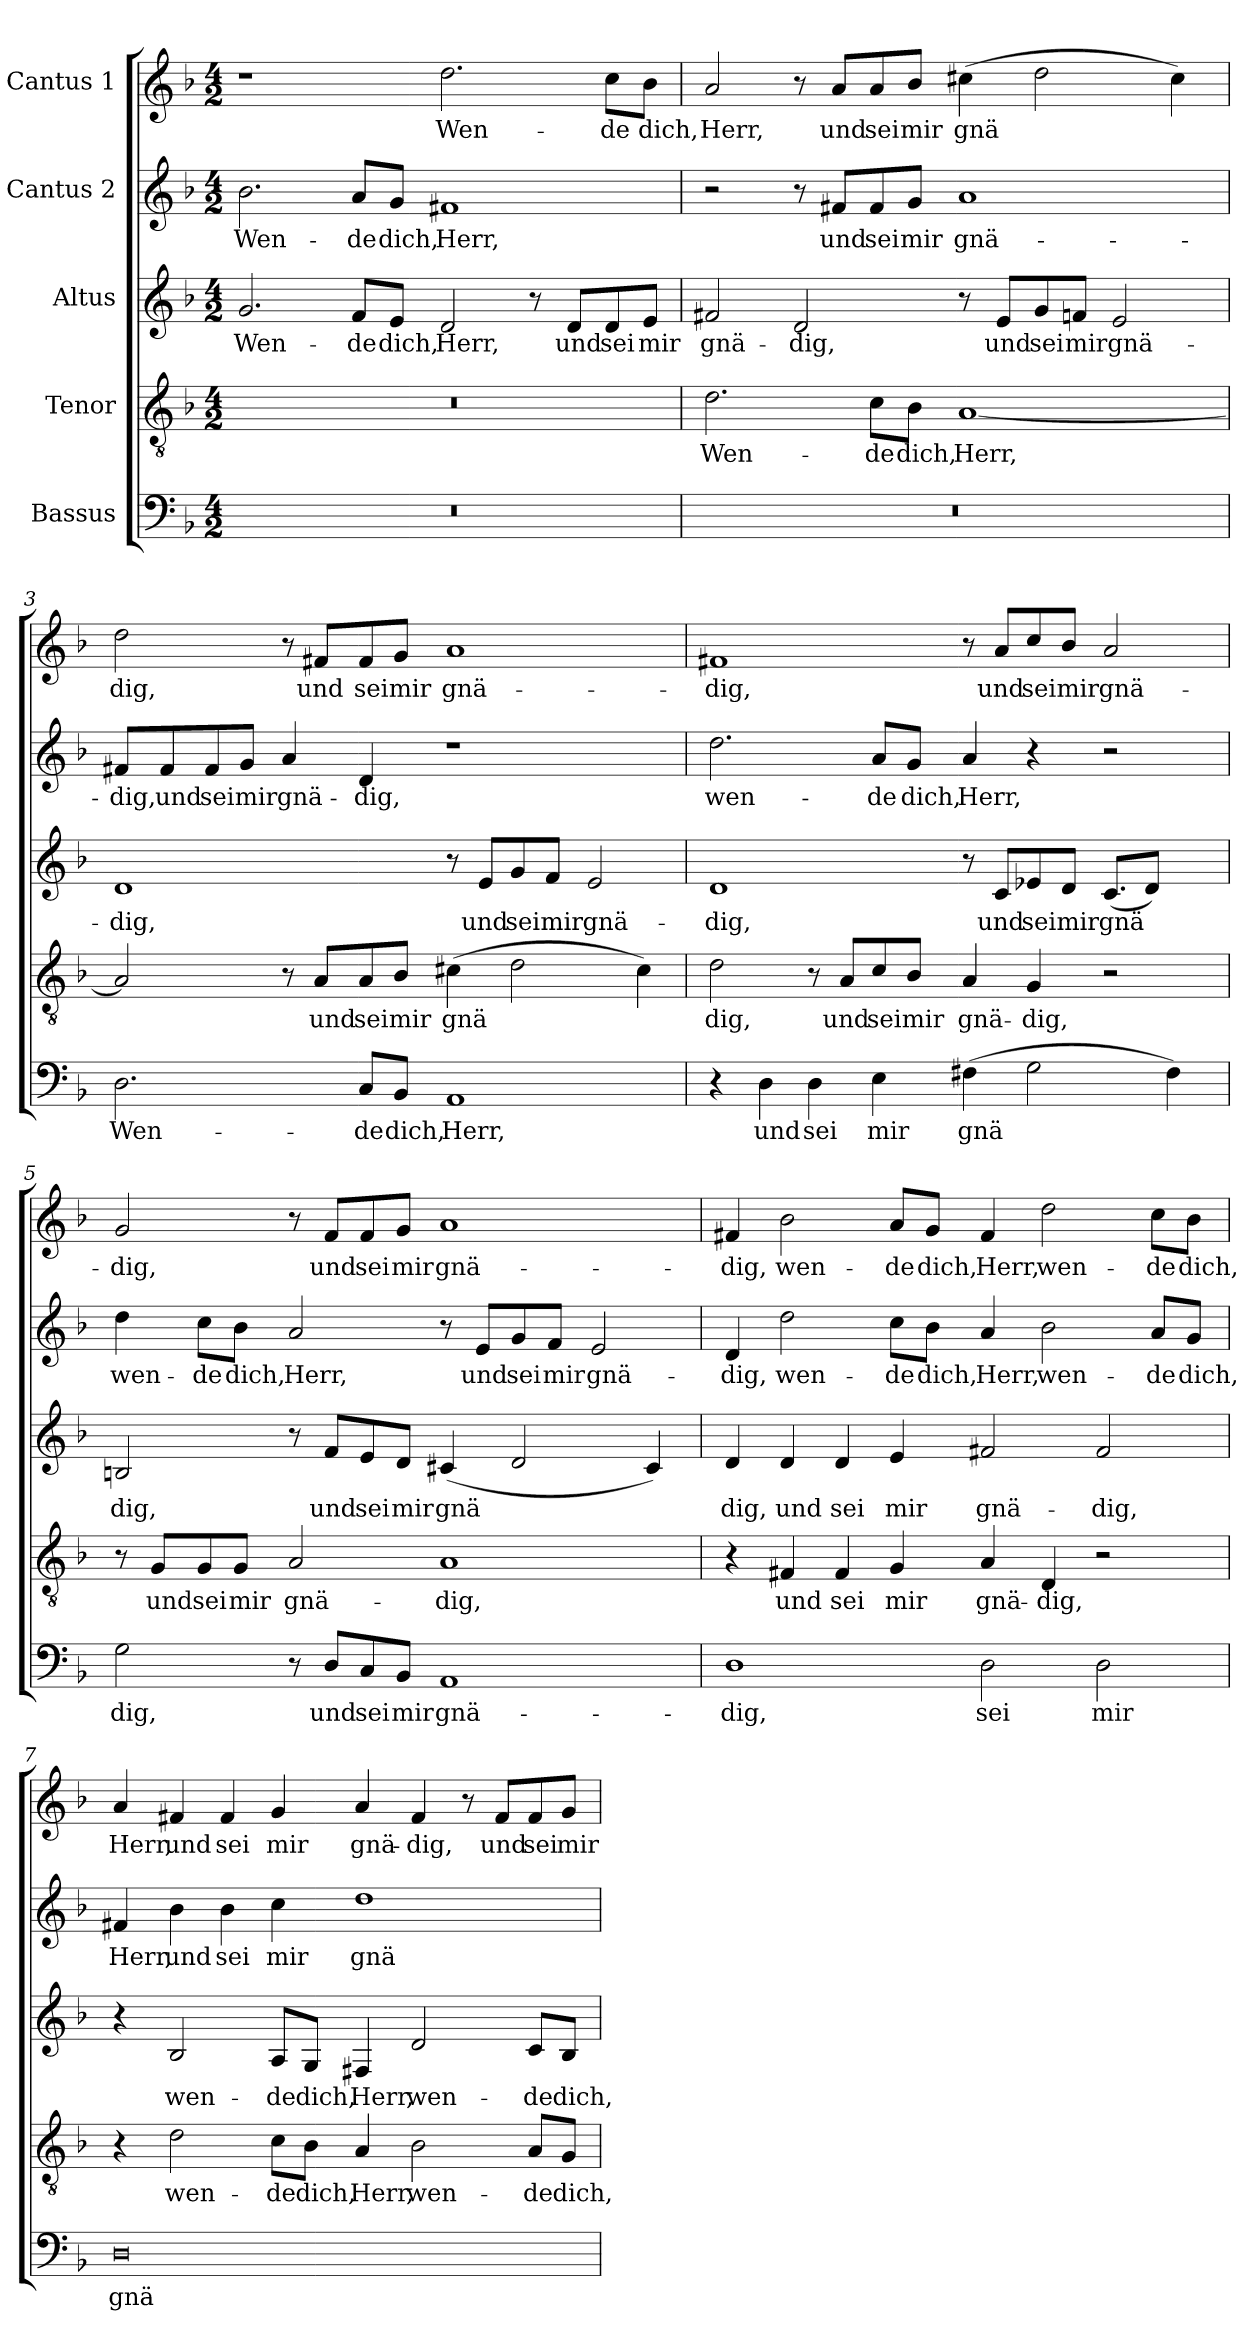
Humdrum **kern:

**kern	**text	**kern	**text	**kern	**text	**kern	**text	**kern	**text
*part5	*part5	*part4	*part4	*part3	*part3	*part2	*part2	*part1	*part1
*staff5	*staff5	*staff4	*staff4	*staff3	*staff3	*staff2	*staff2	*staff1	*staff1
*I"Bassus	*	*I"Tenor	*	*I"Altus	*	*I"Cantus 2	*	*I"Cantus 1	*
*clefF4	*	*clefGv2	*	*clefG2	*	*clefG2	*	*clefG2	*
*k[b-]	*	*k[b-]	*	*k[b-]	*	*k[b-]	*	*k[b-]	*
*F:	*	*F:	*	*F:	*	*F:	*	*F:	*
*M4/2	*	*M4/2	*	*M4/2	*	*M4/2	*	*M4/2	*
=1	=1	=1	=1	=1	=1	=1	=1	=1	=1
!	!	!	!	!	!LO:LY:b	!	!LO:LY:b	!	!
0r	.	0r	.	2.g/	Wen-	2.b-\	Wen-	1r	.
!	!	!	!	!	!LO:LY:b	!	!LO:LY:b	!	!
.	.	.	.	8f/L	-de	8a/L	-de	.	.
!	!	!	!	!	!LO:LY:b	!	!LO:LY:b	!	!
.	.	.	.	8e/J	dich,	8g/J	dich,	.	.
!	!	!	!	!	!LO:LY:b	!	!LO:LY:b	!	!LO:LY:b
.	.	.	.	2d/	Herr,	1f#X	Herr,	2.dd\	Wen-
.	.	.	.	8r	.	.	.	.	.
!	!	!	!	!	!LO:LY:b	!	!	!	!
.	.	.	.	8d/L	und	.	.	.	.
!	!	!	!	!	!LO:LY:b	!	!	!	!LO:LY:b
.	.	.	.	8d/	sei	.	.	8cc\L	-de
!	!	!	!	!	!LO:LY:b	!	!	!	!LO:LY:b
.	.	.	.	8e/J	mir	.	.	8b-\J	dich,
=2	=2	=2	=2	=2	=2	=2	=2	=2	=2
!	!	!	!LO:LY:b	!	!LO:LY:b	!	!	!	!LO:LY:b
0r	.	2.d\	Wen-	2f#X/	gnä-	2r	.	2a/	Herr,
!	!	!	!	!	!LO:LY:b	!	!	!	!
.	.	.	.	2d/	-dig,	8r	.	8r	.
!	!	!	!	!	!	!	!LO:LY:b	!	!LO:LY:b
.	.	.	.	.	.	8f#X/L	und	8a/L	und
!	!	!	!LO:LY:b	!	!	!	!LO:LY:b	!	!LO:LY:b
.	.	8c\L	-de	.	.	8f#/	sei	8a/	sei
!	!	!	!LO:LY:b	!	!	!	!LO:LY:b	!	!LO:LY:b
.	.	8B-\J	dich,	.	.	8g/J	mir	8b-/J	mir
!	!	!	!LO:LY:b	!	!	!	!LO:LY:b	!	!LO:LY:b
.	.	[1A	Herr,	8r	.	1a	gnä-	(>4cc#X\	gnä
!	!	!	!	!	!LO:LY:b	!	!	!	!
.	.	.	.	8e/L	und	.	.	.	.
!	!	!	!	!	!LO:LY:b	!	!	!	!
.	.	.	.	8g/	sei	.	.	2dd\	.
!	!	!	!	!	!LO:LY:b	!	!	!	!
.	.	.	.	8fn/J	mir	.	.	.	.
!	!	!	!	!	!LO:LY:b	!	!	!	!
.	.	.	.	2e/	gnä-	.	.	.	.
.	.	.	.	.	.	.	.	4cc#\)	.
!!LO:LB:g=z
=3	=3	=3	=3	=3	=3	=3	=3	=3	=3
!	!LO:LY:b	!	!	!	!LO:LY:b	!	!LO:LY:b	!	!LO:LY:b
2.D\	Wen-	2A/]	.	1d	-dig,	8f#X/L	-dig,	2dd\	dig,
!	!	!	!	!	!	!	!LO:LY:b	!	!
.	.	.	.	.	.	8f#/	und	.	.
!	!	!	!	!	!	!	!LO:LY:b	!	!
.	.	.	.	.	.	8f#/	sei	.	.
!	!	!	!	!	!	!	!LO:LY:b	!	!
.	.	.	.	.	.	8g/J	mir	.	.
!	!	!	!	!	!	!	!LO:LY:b	!	!
.	.	8r	.	.	.	4a/	gnä-	8r	.
!	!	!	!LO:LY:b	!	!	!	!	!	!LO:LY:b
.	.	8A/L	und	.	.	.	.	8f#X/L	und
!	!LO:LY:b	!	!LO:LY:b	!	!	!	!LO:LY:b	!	!LO:LY:b
8C/L	-de	8A/	sei	.	.	4d/	-dig,	8f#/	sei
!	!LO:LY:b	!	!LO:LY:b	!	!	!	!	!	!LO:LY:b
8BB-/J	dich,	8B-/J	mir	.	.	.	.	8g/J	mir
!	!LO:LY:b	!	!LO:LY:b	!	!	!	!	!	!LO:LY:b
1AA	Herr,	(>4c#X\	gnä	8r	.	1r	.	1a	gnä-
!	!	!	!	!	!LO:LY:b	!	!	!	!
.	.	.	.	8e/L	und	.	.	.	.
!	!	!	!	!	!LO:LY:b	!	!	!	!
.	.	2d\	.	8g/	sei	.	.	.	.
!	!	!	!	!	!LO:LY:b	!	!	!	!
.	.	.	.	8f/J	mir	.	.	.	.
!	!	!	!	!	!LO:LY:b	!	!	!	!
.	.	.	.	2e/	gnä-	.	.	.	.
.	.	4c#\)	.	.	.	.	.	.	.
=4	=4	=4	=4	=4	=4	=4	=4	=4	=4
!	!	!	!LO:LY:b	!	!LO:LY:b	!	!LO:LY:b	!	!LO:LY:b
4r	.	2d\	dig,	1d	-dig,	2.dd\	wen-	1f#X	-dig,
!	!LO:LY:b	!	!	!	!	!	!	!	!
4D\	und	.	.	.	.	.	.	.	.
!	!LO:LY:b	!	!	!	!	!	!	!	!
4D\	sei	8r	.	.	.	.	.	.	.
!	!	!	!LO:LY:b	!	!	!	!	!	!
.	.	8A/L	und	.	.	.	.	.	.
!	!LO:LY:b	!	!LO:LY:b	!	!	!	!LO:LY:b	!	!
4E\	mir	8c/	sei	.	.	8a/L	-de	.	.
!	!	!	!LO:LY:b	!	!	!	!LO:LY:b	!	!
.	.	8B-/J	mir	.	.	8g/J	dich,	.	.
!	!LO:LY:b	!	!LO:LY:b	!	!	!	!LO:LY:b	!	!
(>4F#X\	gnä	4A/	gnä-	8r	.	4a/	Herr,	8r	.
!	!	!	!	!	!LO:LY:b	!	!	!	!LO:LY:b
.	.	.	.	8c/L	und	.	.	8a/L	und
!	!	!	!LO:LY:b	!	!LO:LY:b	!	!	!	!LO:LY:b
2G\	.	4G/	-dig,	8e-X/	sei	4r	.	8cc/	sei
!	!	!	!	!	!LO:LY:b	!	!	!	!LO:LY:b
.	.	.	.	8d/J	mir	.	.	8b-/J	mir
!	!	!	!	!	!LO:LY:b	!	!	!	!LO:LY:b
.	.	2r	.	(<8.c/L	gnä	2r	.	2a/	gnä-
.	.	.	.	8d/J)	.	.	.	.	.
4F#\)	.	.	.	.	.	.	.	.	.
.	.	.	.	8.ryy	.	.	.	.	.
!!LO:LB:g=z
=5	=5	=5	=5	=5	=5	=5	=5	=5	=5
!	!LO:LY:b	!	!	!	!LO:LY:b	!	!LO:LY:b	!	!LO:LY:b
2G\	dig,	8r	.	2Bn/	dig,	4dd\	wen-	2g/	-dig,
!	!	!	!LO:LY:b	!	!	!	!	!	!
.	.	8G/L	und	.	.	.	.	.	.
!	!	!	!LO:LY:b	!	!	!	!LO:LY:b	!	!
.	.	8G/	sei	.	.	8cc\L	-de	.	.
!	!	!	!LO:LY:b	!	!	!	!LO:LY:b	!	!
.	.	8G/J	mir	.	.	8b-\J	dich,	.	.
!	!	!	!LO:LY:b	!	!	!	!LO:LY:b	!	!
8r	.	2A/	gnä-	8r	.	2a/	Herr,	8r	.
!	!LO:LY:b	!	!	!	!LO:LY:b	!	!	!	!LO:LY:b
8D/L	und	.	.	8f/L	und	.	.	8f/L	und
!	!LO:LY:b	!	!	!	!LO:LY:b	!	!	!	!LO:LY:b
8C/	sei	.	.	8e/	sei	.	.	8f/	sei
!	!LO:LY:b	!	!	!	!LO:LY:b	!	!	!	!LO:LY:b
8BB-/J	mir	.	.	8d/J	mir	.	.	8g/J	mir
!	!LO:LY:b	!	!LO:LY:b	!	!LO:LY:b	!	!	!	!LO:LY:b
1AA	gnä-	1A	-dig,	(<4c#X/	gnä	8r	.	1a	gnä-
!	!	!	!	!	!	!	!LO:LY:b	!	!
.	.	.	.	.	.	8e/L	und	.	.
!	!	!	!	!	!	!	!LO:LY:b	!	!
.	.	.	.	2d/	.	8g/	sei	.	.
!	!	!	!	!	!	!	!LO:LY:b	!	!
.	.	.	.	.	.	8f/J	mir	.	.
!	!	!	!	!	!	!	!LO:LY:b	!	!
.	.	.	.	.	.	2e/	gnä-	.	.
.	.	.	.	4c#/)	.	.	.	.	.
=6	=6	=6	=6	=6	=6	=6	=6	=6	=6
!	!LO:LY:b	!	!	!	!LO:LY:b	!	!LO:LY:b	!	!LO:LY:b
1D	-dig,	4r	.	4d/	dig,	4d/	-dig,	4f#X/	-dig,
!	!	!	!LO:LY:b	!	!LO:LY:b	!	!LO:LY:b	!	!LO:LY:b
.	.	4F#X/	und	4d/	und	2dd\	wen-	2b-\	wen-
!	!	!	!LO:LY:b	!	!LO:LY:b	!	!	!	!
.	.	4F#/	sei	4d/	sei	.	.	.	.
!	!	!	!LO:LY:b	!	!LO:LY:b	!	!LO:LY:b	!	!LO:LY:b
.	.	4G/	mir	4e/	mir	8cc\L	-de	8a/L	-de
!	!	!	!	!	!	!	!LO:LY:b	!	!LO:LY:b
.	.	.	.	.	.	8b-\J	dich,	8g/J	dich,
!	!LO:LY:b	!	!LO:LY:b	!	!LO:LY:b	!	!LO:LY:b	!	!LO:LY:b
2D\	sei	4A/	gnä-	2f#X/	gnä-	4a/	Herr,	4f#/	Herr,
!	!	!	!LO:LY:b	!	!	!	!LO:LY:b	!	!LO:LY:b
.	.	4D/	-dig,	.	.	2b-\	wen-	2dd\	wen-
!	!LO:LY:b	!	!	!	!LO:LY:b	!	!	!	!
2D\	mir	2r	.	2f#/	-dig,	.	.	.	.
!	!	!	!	!	!	!	!LO:LY:b	!	!LO:LY:b
.	.	.	.	.	.	8a/L	-de	8cc\L	-de
!	!	!	!	!	!	!	!LO:LY:b	!	!LO:LY:b
.	.	.	.	.	.	8g/J	dich,	8b-\J	dich,
!!LO:PB:g=z
=7	=7	=7	=7	=7	=7	=7	=7	=7	=7
!	!LO:LY:b	!	!	!	!	!	!LO:LY:b	!	!LO:LY:b
0D	gnä-	4r	.	4r	.	4f#X/	Herr,	4a/	Herr,
!	!	!	!LO:LY:b	!	!LO:LY:b	!	!LO:LY:b	!	!LO:LY:b
.	.	2d\	wen-	2B-/	wen-	4b-\	und	4f#X/	und
!	!	!	!	!	!	!	!LO:LY:b	!	!LO:LY:b
.	.	.	.	.	.	4b-\	sei	4f#/	sei
!	!	!	!LO:LY:b	!	!LO:LY:b	!	!LO:LY:b	!	!LO:LY:b
.	.	8c\L	-de	8A/L	-de	4cc\	mir	4g/	mir
!	!	!	!LO:LY:b	!	!LO:LY:b	!	!	!	!
.	.	8B-\J	dich,	8G/J	dich,	.	.	.	.
!	!	!	!LO:LY:b	!	!LO:LY:b	!	!LO:LY:b	!	!LO:LY:b
.	.	4A/	Herr,	4F#X/	Herr,	1dd	gnä-	4a/	gnä-
!	!	!	!LO:LY:b	!	!LO:LY:b	!	!	!	!LO:LY:b
.	.	2B-\	wen-	2d/	wen-	.	.	4f#/	-dig,
.	.	.	.	.	.	.	.	8r	.
!	!	!	!	!	!	!	!	!	!LO:LY:b
.	.	.	.	.	.	.	.	8f#/L	und
!	!	!	!LO:LY:b	!	!LO:LY:b	!	!	!	!LO:LY:b
.	.	8A/L	-de	8c/L	-de	.	.	8f#/	sei
!	!	!	!LO:LY:b	!	!LO:LY:b	!	!	!	!LO:LY:b
.	.	8G/J	dich,	8B-/J	dich,	.	.	8g/J	mir
=	=	=	=	=	=	=	=	=	=
*-	*-	*-	*-	*-	*-	*-	*-	*-	*-
